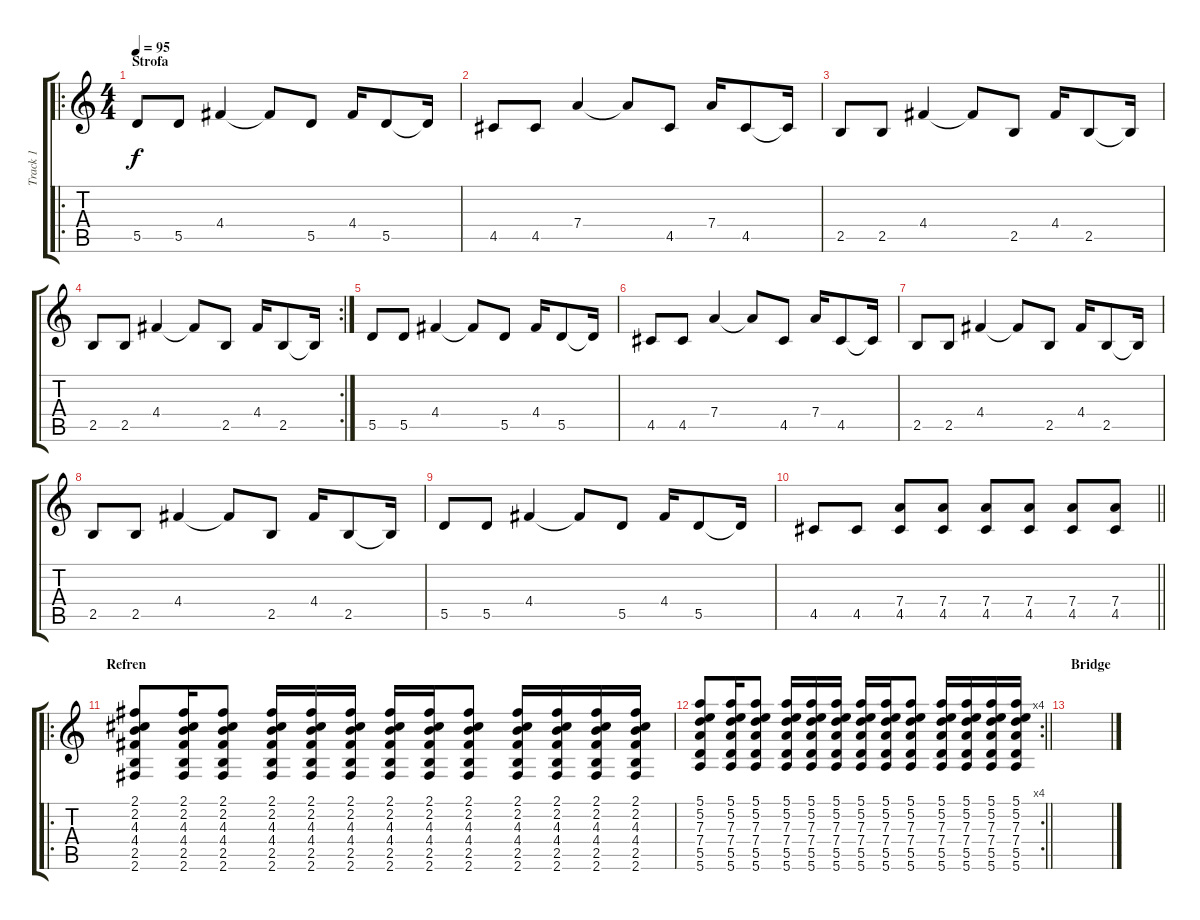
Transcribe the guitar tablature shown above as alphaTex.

\track ("Track 1" "Track 1") {instrument acousticguitarsteel}
\staff {score tabs}
\tuning (E4 B3 G3 D3 A2 E2) {hide}
\ro
\ts (4 4)
\section ("" "Strofa")
\tempo 95
\clef g2
\ks c
5.5.8{dy f} 5.5.8 4.4.4 4.4{t}.8 5.5.8 4.4.16 5.5.8 5.5{t}.16 |
4.5.8 4.5.8 7.4.4 7.4{t}.8 4.5.8 7.4.16 4.5.8 4.5{t}.16 |
2.5.8 2.5.8 4.4.4 4.4{t}.8 2.5.8 4.4.16 2.5.8 2.5{t}.16 |
\rc 2
2.5.8 2.5.8 4.4.4 4.4{t}.8 2.5.8 4.4.16 2.5.8 2.5{t}.16 |
5.5.8 5.5.8 4.4.4 4.4{t}.8 5.5.8 4.4.16 5.5.8 5.5{t}.16 |
4.5.8 4.5.8 7.4.4 7.4{t}.8 4.5.8 7.4.16 4.5.8 4.5{t}.16 |
2.5.8 2.5.8 4.4.4 4.4{t}.8 2.5.8 4.4.16 2.5.8 2.5{t}.16 |
2.5.8 2.5.8 4.4.4 4.4{t}.8 2.5.8 4.4.16 2.5.8 2.5{t}.16 |
5.5.8 5.5.8 4.4.4 4.4{t}.8 5.5.8 4.4.16 5.5.8 5.5{t}.16 |
\barLineRight lightlight
4.5.8 4.5.8 (7.4 4.5).8 (7.4 4.5).8 (7.4 4.5).8 (7.4 4.5).8 (7.4 4.5).8 (7.4 4.5).8 |
\ro
\section ("" "Refren")
(2.1 2.2 4.3 4.4 2.5 2.6).8 (2.1 2.2 4.3 4.4 2.5 2.6).16 (2.1 2.2 4.3 4.4 2.5 2.6).8 (2.1 2.2 4.3 4.4 2.5 2.6).16 (2.1 2.2 4.3 4.4 2.5 2.6).16 (2.1 2.2 4.3 4.4 2.5 2.6).16 (2.1 2.2 4.3 4.4 2.5 2.6).16 (2.1 2.2 4.3 4.4 2.5 2.6).16 (2.1 2.2 4.3 4.4 2.5 2.6).8 (2.1 2.2 4.3 4.4 2.5 2.6).16 (2.1 2.2 4.3 4.4 2.5 2.6).16 (2.1 2.2 4.3 4.4 2.5 2.6).16 (2.1 2.2 4.3 4.4 2.5 2.6).16 |
\rc 4
\barLineRight lightlight
(5.1 5.2 7.3 7.4 5.5 5.6).8 (5.1 5.2 7.3 7.4 5.5 5.6).16 (5.1 5.2 7.3 7.4 5.5 5.6).8 (5.1 5.2 7.3 7.4 5.5 5.6).16 (5.1 5.2 7.3 7.4 5.5 5.6).16 (5.1 5.2 7.3 7.4 5.5 5.6).16 (5.1 5.2 7.3 7.4 5.5 5.6).16 (5.1 5.2 7.3 7.4 5.5 5.6).16 (5.1 5.2 7.3 7.4 5.5 5.6).8 (5.1 5.2 7.3 7.4 5.5 5.6).16 (5.1 5.2 7.3 7.4 5.5 5.6).16 (5.1 5.2 7.3 7.4 5.5 5.6).16 (5.1 5.2 7.3 7.4 5.5 5.6).16 |
\section ("" "Bridge")
